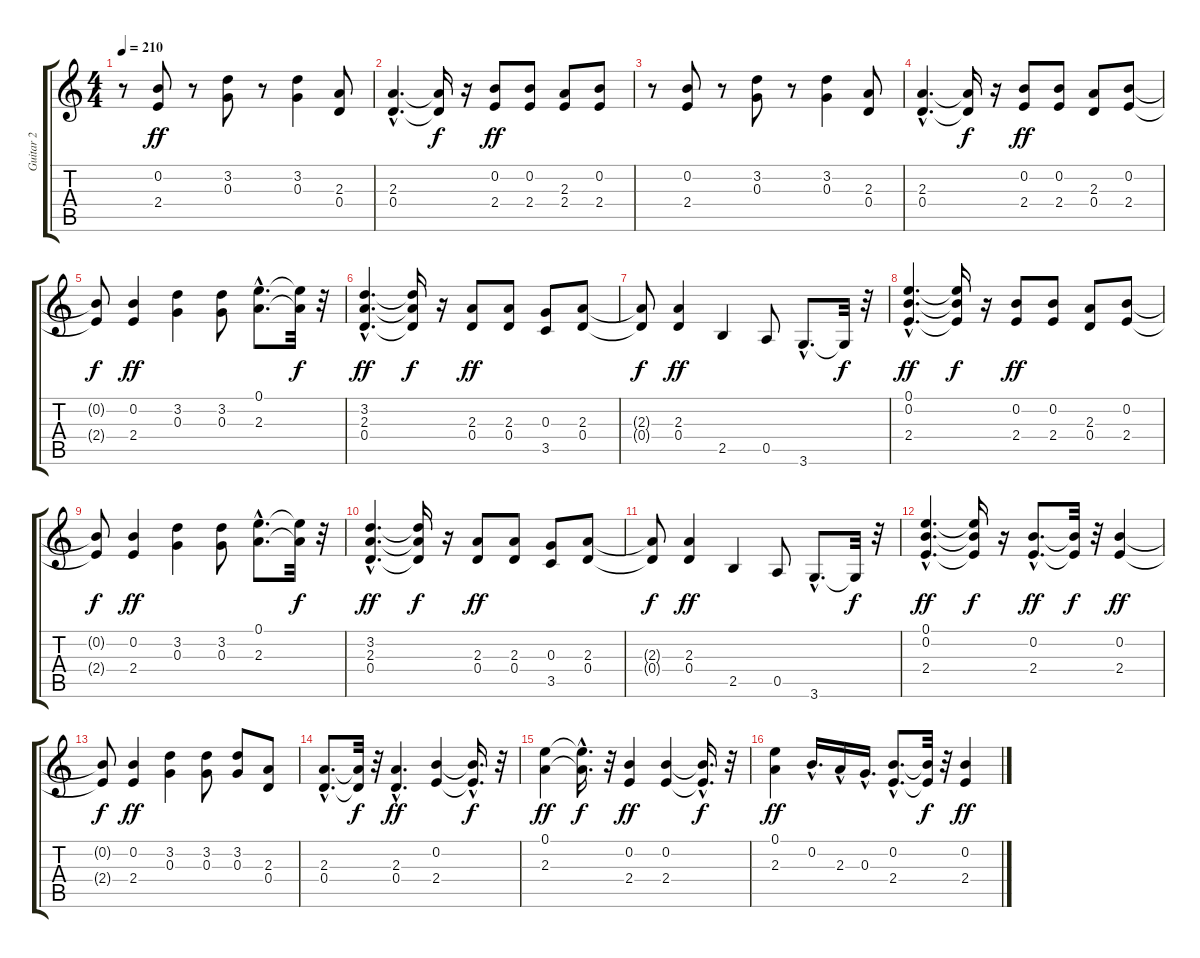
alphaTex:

\track ("Guitar 2" "Guitar 2") {instrument overdrivenguitar}
\staff {score tabs}
\tuning (E4 B3 G3 D3 A2 E2) {hide}
\ts (4 4)
\tempo 210
\clef g2
\ks c
r.8{dy ff} (0.2 2.4).8 r.8 (3.2 0.3).8 r.8 (3.2 0.3).4 (2.3 0.4).8 |
(2.3{hac} 0.4{hac}).4{d} (2.3{t} 0.4{t}).16{dy f} r.16 (0.2 2.4).8{dy ff} (0.2 2.4).8 (2.3 2.4).8 (0.2 2.4).8 |
r.8 (0.2 2.4).8 r.8 (3.2 0.3).8 r.8 (3.2 0.3).4 (2.3 0.4).8 |
(2.3{hac} 0.4{hac}).4{d} (2.3{t} 0.4{t}).16{dy f} r.16 (0.2 2.4).8{dy ff} (0.2 2.4).8 (2.3 0.4).8 (0.2 2.4).8 |
(0.2{t} 2.4{t}).8{dy f} (0.2 2.4).4{dy ff} (3.2 0.3).4 (3.2 0.3).8 (0.1{hac} 2.3{hac}).8{d} (0.1{t} 2.3{t}).32{dy f} r.32 |
(3.2{hac} 2.3{hac} 0.4{hac}).4{d dy ff} (3.2{t} 2.3{t} 0.4{t}).16{dy f} r.16 (2.3 0.4).8{dy ff} (2.3 0.4).8 (0.3 3.5).8 (2.3 0.4).8 |
(2.3{t} 0.4{t}).8{dy f} (2.3 0.4).4{dy ff} 2.5.4 0.5.8 3.6{hac}.8{d} 3.6{t}.32{dy f} r.32 |
(0.1{hac} 0.2{hac} 2.4{hac}).4{d dy ff} (0.1{t} 0.2{t} 2.4{t}).16{dy f} r.16 (0.2 2.4).8{dy ff} (0.2 2.4).8 (2.3 0.4).8 (0.2 2.4).8 |
(0.2{t} 2.4{t}).8{dy f} (0.2 2.4).4{dy ff} (3.2 0.3).4 (3.2 0.3).8 (0.1{hac} 2.3{hac}).8{d} (0.1{t} 2.3{t}).32{dy f} r.32 |
(3.2{hac} 2.3{hac} 0.4{hac}).4{d dy ff} (3.2{t} 2.3{t} 0.4{t}).16{dy f} r.16 (2.3 0.4).8{dy ff} (2.3 0.4).8 (0.3 3.5).8 (2.3 0.4).8 |
(2.3{t} 0.4{t}).8{dy f} (2.3 0.4).4{dy ff} 2.5.4 0.5.8 3.6{hac}.8{d} 3.6{t}.32{dy f} r.32 |
(0.1{hac} 0.2{hac} 2.4{hac}).4{d dy ff} (0.1{t} 0.2{t} 2.4{t}).16{dy f} r.16 (0.2{hac} 2.4{hac}).8{d dy ff} (0.2{t} 2.4{t}).32{dy f} r.32 (0.2 2.4).4{dy ff} |
(0.2{t} 2.4{t}).8{dy f} (0.2 2.4).4{dy ff} (3.2 0.3).4 (3.2 0.3).8 (3.2 0.3).8 (2.3 0.4).8 |
(2.3{hac} 0.4{hac}).8{d} (2.3{t} 0.4{t}).32{dy f} r.32 (2.3{hac} 0.4{hac}).4{d dy ff} (0.2 2.4).4 (0.2{hac t} 2.4{hac t}).16{d dy f} r.32 |
(0.1 2.3).4{dy ff} (0.1{hac t} 2.3{hac t}).16{d dy f} r.32 (0.2 2.4).4{dy ff} (0.2 2.4).4 (0.2{hac t} 2.4{hac t}).16{d dy f} r.32 |
(0.1 2.3).4{dy ff} 0.2{hac}.16{d} 2.3{hac}.16 0.3{hac}.16{d} (0.2{hac} 2.4{hac}).8{d} (0.2{t} 2.4{t}).32{dy f} r.32 (0.2 2.4).4{dy ff}
